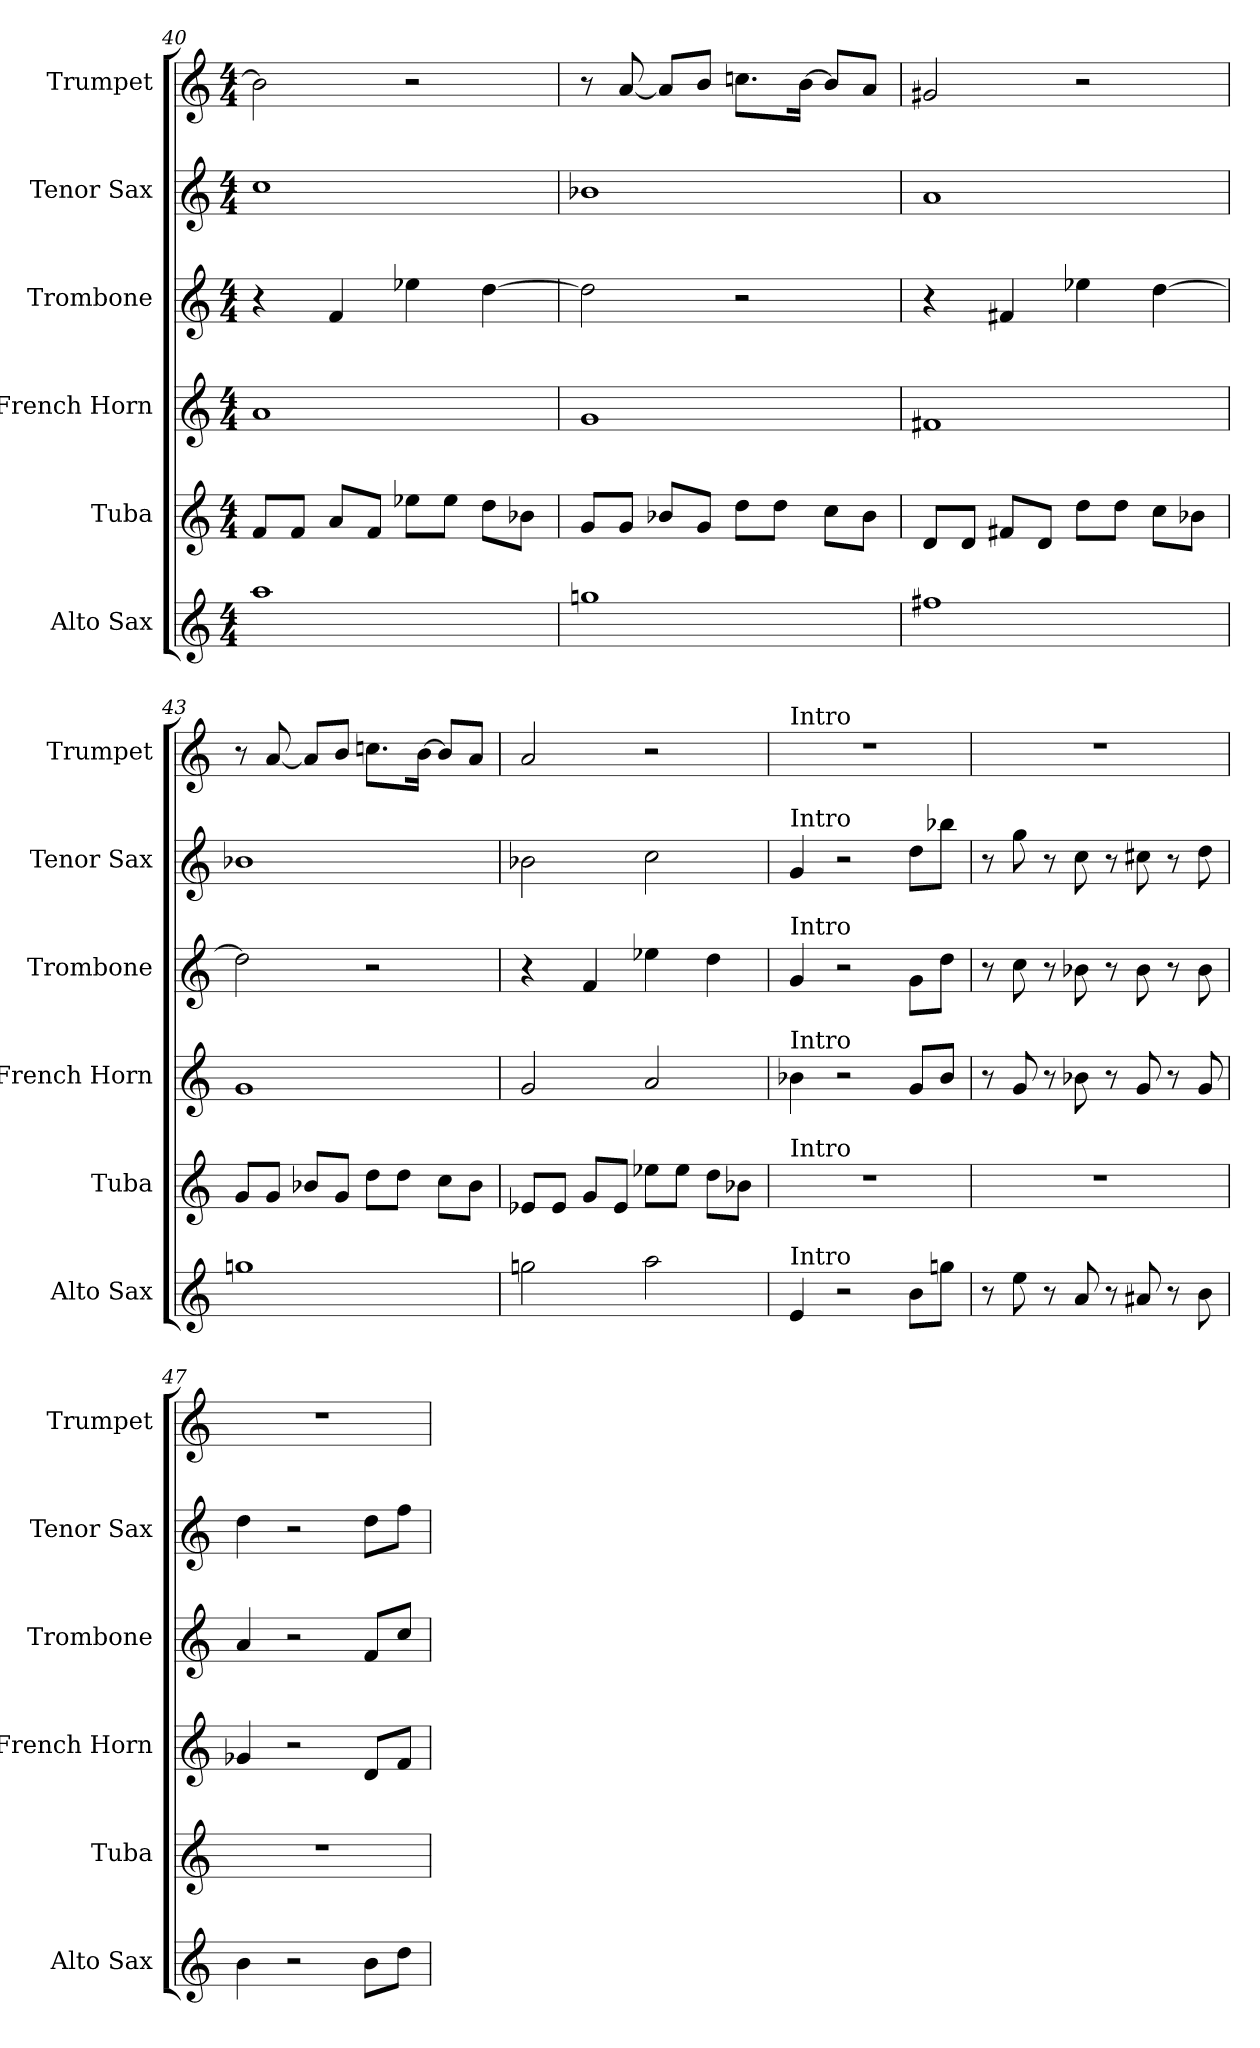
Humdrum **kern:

**kern	**kern	**kern	**kern	**kern	**kern
*part6	*part5	*part4	*part3	*part2	*part1
*staff6	*staff5	*staff4	*staff3	*staff2	*staff1
*I"Alto Sax	*I"Tuba	*I"French Horn	*I"Trombone	*I"Tenor Sax	*I"Trumpet
*I'Alto Sax	*I'Tuba	*I'French Horn	*I'Trombone	*I'Tenor Sax	*I'Trumpet
*clefG2	*clefG2	*clefG2	*clefG2	*clefG2	*clefG2
*ITrd5c9	*ITrd15c26	*ITrd8c14	*ITrd8c14	*ITrd8c14	*ITrd1c2
*M4/4	*M4/4	*M4/4	*M4/4	*M4/4	*M4/4
=40	=40	=40	=40	=40	=40
1cc	8FFL	1A	4r	1c	2a]
.	8FFJ	.	.	.	.
.	8AAL	.	4F	.	.
.	8FFJ	.	.	.	.
.	8E-XL	.	4e-	.	2r
.	8E-J	.	.	.	.
.	8DL	.	[4d	.	.
.	8BB-J	.	.	.	.
=41	=41	=41	=41	=41	=41
1b-	8GGL	1G	2d]	1B-	8r
.	8GGJ	.	.	.	[8g
.	8BB-L	.	.	.	8gL]
.	8GGJ	.	.	.	8aJ
.	8DL	.	2r	.	8.b-L
.	8DJ	.	.	.	.
.	.	.	.	.	[16aJk
.	8CL	.	.	.	8aL]
.	8BB-J	.	.	.	8gJ
=42	=42	=42	=42	=42	=42
1an	8DDL	1F#X	4r	1A	2f#X
.	8DDJ	.	.	.	.
.	8FF#XL	.	4F#X	.	.
.	8DDJ	.	.	.	.
.	8DL	.	4e-	.	2r
.	8DJ	.	.	.	.
.	8CL	.	[4d	.	.
.	8BB-J	.	.	.	.
=43	=43	=43	=43	=43	=43
1b-	8GGL	1G	2d]	1B-	8r
.	8GGJ	.	.	.	[8g
.	8BB-L	.	.	.	8gL]
.	8GGJ	.	.	.	8aJ
.	8DL	.	2r	.	8.b-L
.	8DJ	.	.	.	.
.	.	.	.	.	[16aJk
.	8CL	.	.	.	8aL]
.	8BB-J	.	.	.	8gJ
=44	=44	=44	=44	=44	=44
2b-	8EE-L	2G	4r	2B-	2g
.	8EE-J	.	.	.	.
.	8GGL	.	4F	.	.
.	8EE-J	.	.	.	.
2cc	8E-L	2A	4e-	2c	2r
.	8E-J	.	.	.	.
.	8DL	.	4d	.	.
.	8BB-J	.	.	.	.
=45	=45	=45	=45	=45	=45
!	!	!	!	!	!LO:TX:a:t=Intro
!	!	!	!	!LO:TX:a:t=Intro	!
!	!	!	!LO:TX:a:t=Intro	!	!
!	!	!LO:TX:a:t=Intro	!	!	!
!	!LO:TX:a:t=Intro	!	!	!	!
!LO:TX:a:t=Intro	!	!	!	!	!
4G	1r	4B-	4G	4G	1r
2r	.	2r	2r	2r	.
8dL	.	8GL	8GL	8dL	.
8b-J	.	8B-J	8dJ	8b-J	.
=46	=46	=46	=46	=46	=46
8r	1r	8r	8r	8r	1r
8g	.	8G	8c	8g	.
8r	.	8r	8r	8r	.
8c	.	8B-	8B-	8c	.
8r	.	8r	8r	8r	.
8c#X	.	8G	8B-	8c#X	.
8r	.	8r	8r	8r	.
8d	.	8G	8B-	8d	.
=47	=47	=47	=47	=47	=47
4d	1r	4G-X	4A	4d	1r
2r	.	2r	2r	2r	.
8dL	.	8DL	8FL	8dL	.
8fJ	.	8FJ	8cJ	8fJ	.
=	=	=	=	=	=
*-	*-	*-	*-	*-	*-
